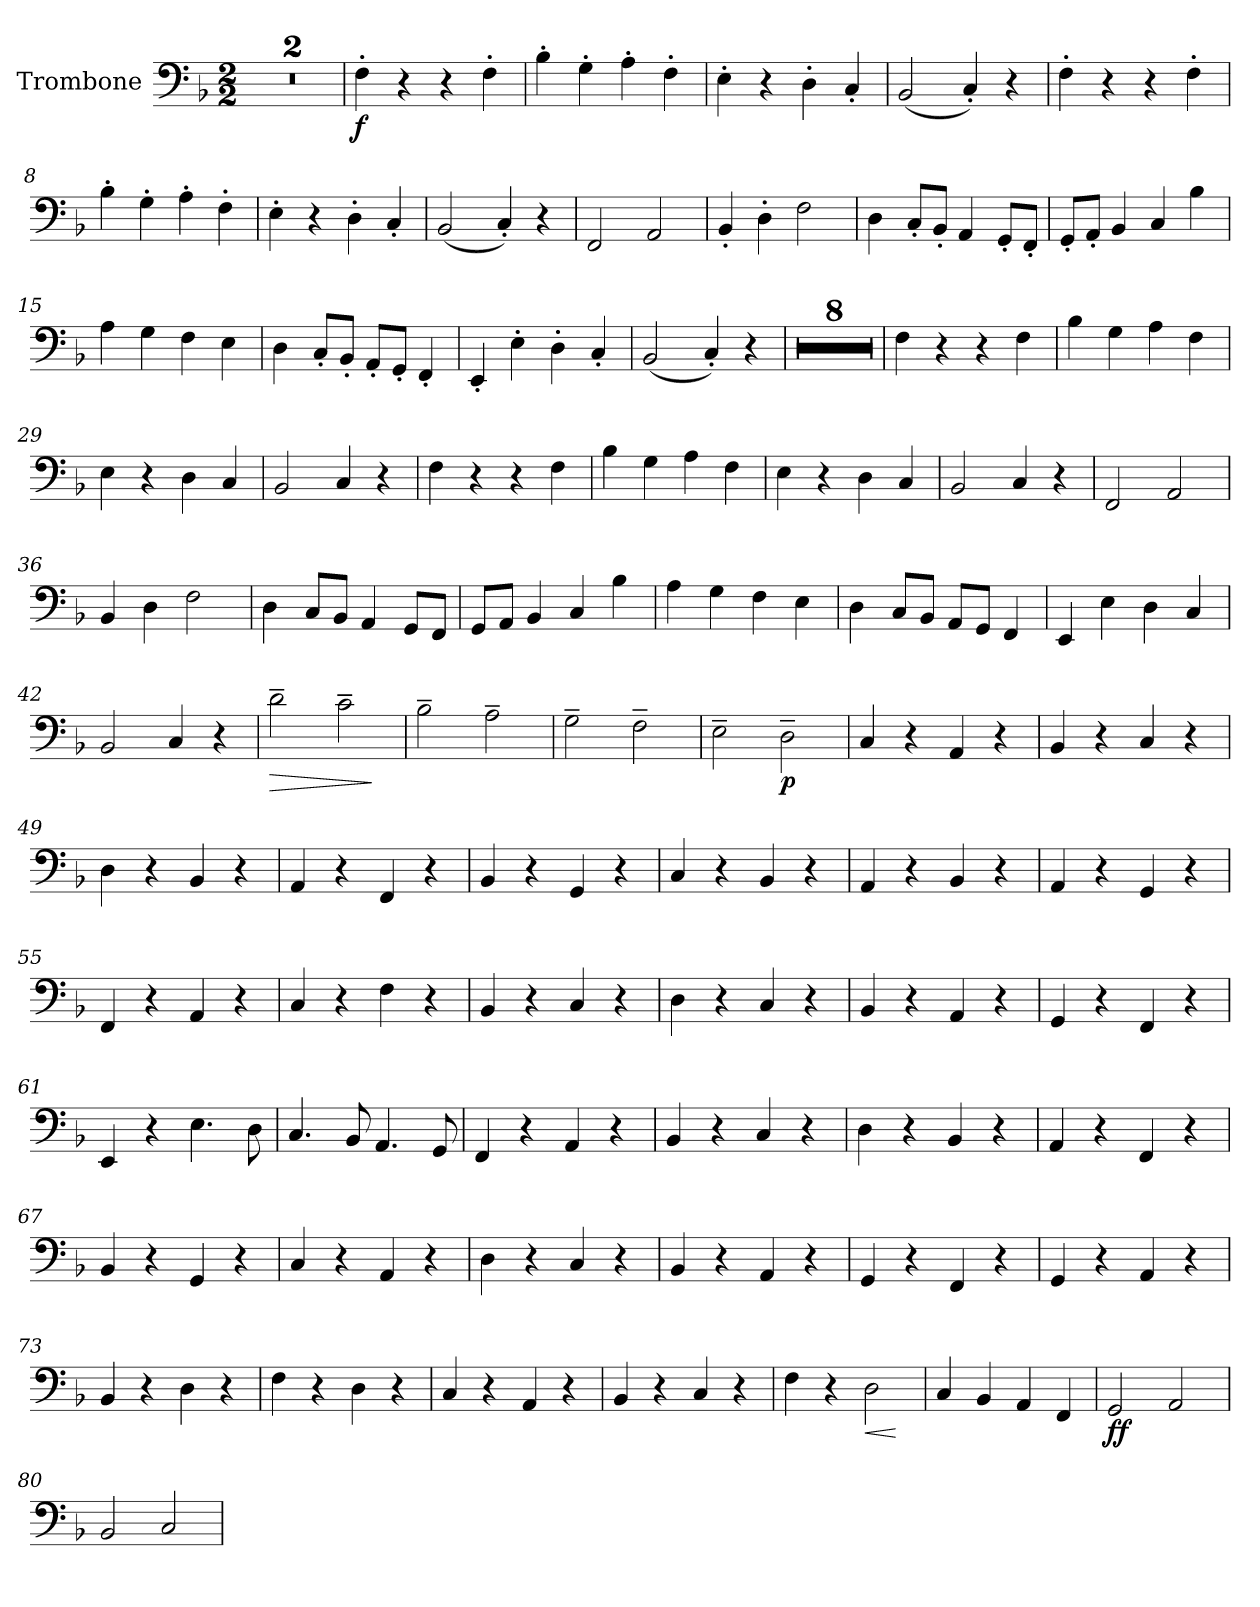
**kern	**dynam
*part1	*part1
*staff1	*staff1
*I"Trombone	*
*I'Trb.	*
*clefF4	*
*k[b-]	*
*F:	*
*M2/2	*
=1	=1
1r	.
=2	=2
1r	.
=3	=3
!	!LO:DY:b
4F'\	f
4r	.
4r	.
4F'\	.
=4	=4
4B-'\	.
4G'\	.
4A'\	.
4F'\	.
=5	=5
4E'\	.
4r	.
4D'\	.
4C'/	.
=6	=6
(2BB-/	.
4C'/)	.
4r	.
=7	=7
4F'\	.
4r	.
4r	.
4F'\	.
=8	=8
4B-'\	.
4G'\	.
4A'\	.
4F'\	.
=9	=9
4E'\	.
4r	.
4D'\	.
4C'/	.
=10	=10
(2BB-/	.
4C'/)	.
4r	.
!!LO:LB:g=z
=11	=11
2FF/	.
2AA/	.
=12	=12
4BB-'/	.
4D'\	.
2F\	.
=13	=13
4D\	.
8C'/L	.
8BB-'/J	.
4AA/	.
8GG'/L	.
8FF'/J	.
=14	=14
8GG'/L	.
8AA'/J	.
4BB-/	.
4C/	.
4B-\	.
=15	=15
4A\	.
4G\	.
4F\	.
4E\	.
=16	=16
4D\	.
8C'/L	.
8BB-'/J	.
8AA'/L	.
8GG'/J	.
4FF'/	.
=17	=17
4EE'/	.
4E'\	.
4D'\	.
4C'/	.
=18	=18
(2BB-/	.
4C'/)	.
4r	.
=19	=19
1r	.
=20	=20
1r	.
!!LO:LB:g=z
=21	=21
1r	.
=22	=22
1r	.
=23	=23
1r	.
=24	=24
1r	.
=25	=25
1r	.
=26	=26
1r	.
=27	=27
4F\	.
4r	.
4r	.
4F\	.
=28	=28
4B-\	.
4G\	.
4A\	.
4F\	.
=29	=29
4E\	.
4r	.
4D\	.
4C/	.
=30	=30
2BB-/	.
4C/	.
4r	.
=31	=31
4F\	.
4r	.
4r	.
4F\	.
=32	=32
4B-\	.
4G\	.
4A\	.
4F\	.
!!LO:LB:g=z
=33	=33
4E\	.
4r	.
4D\	.
4C/	.
=34	=34
2BB-/	.
4C/	.
4r	.
=35	=35
2FF/	.
2AA/	.
=36	=36
4BB-/	.
4D\	.
2F\	.
=37	=37
4D\	.
8C/L	.
8BB-/J	.
4AA/	.
8GG/L	.
8FF/J	.
=38	=38
8GG/L	.
8AA/J	.
4BB-/	.
4C/	.
4B-\	.
=39	=39
4A\	.
4G\	.
4F\	.
4E\	.
=40	=40
4D\	.
8C/L	.
8BB-/J	.
8AA/L	.
8GG/J	.
4FF/	.
!!LO:LB:g=z
=41	=41
4EE/	.
4E\	.
4D\	.
4C/	.
=42	=42
2BB-/	.
4C/	.
4r	.
=43	=43
!	!LO:HP:b
2d~\	>
2c~\	.
.	]
=44	=44
2B-~\	.
2A~\	.
=45	=45
2G~\	.
2F~\	.
=46	=46
2E~\	.
!	!LO:DY:b
2D~\	p
=47	=47
4C/	.
4r	.
4AA/	.
4r	.
=48	=48
4BB-/	.
4r	.
4C/	.
4r	.
=49	=49
4D\	.
4r	.
4BB-/	.
4r	.
=50	=50
4AA/	.
4r	.
4FF/	.
4r	.
=51	=51
4BB-/	.
4r	.
4GG/	.
4r	.
!!LO:LB:g=z
=52	=52
4C/	.
4r	.
4BB-/	.
4r	.
=53	=53
4AA/	.
4r	.
4BB-/	.
4r	.
=54	=54
4AA/	.
4r	.
4GG/	.
4r	.
=55	=55
4FF/	.
4r	.
4AA/	.
4r	.
=56	=56
4C/	.
4r	.
4F\	.
4r	.
=57	=57
4BB-/	.
4r	.
4C/	.
4r	.
=58	=58
4D\	.
4r	.
4C/	.
4r	.
=59	=59
4BB-/	.
4r	.
4AA/	.
4r	.
=60	=60
4GG/	.
4r	.
4FF/	.
4r	.
!!LO:LB:g=z
=61	=61
4EE/	.
4r	.
4.E\	.
8D\	.
=62	=62
4.C/	.
8BB-/	.
4.AA/	.
8GG/	.
=63	=63
4FF/	.
4r	.
4AA/	.
4r	.
=64	=64
4BB-/	.
4r	.
4C/	.
4r	.
=65	=65
4D\	.
4r	.
4BB-/	.
4r	.
=66	=66
4AA/	.
4r	.
4FF/	.
4r	.
=67	=67
4BB-/	.
4r	.
4GG/	.
4r	.
=68	=68
4C/	.
4r	.
4AA/	.
4r	.
=69	=69
4D\	.
4r	.
4C/	.
4r	.
!!LO:LB:g=z
=70	=70
4BB-/	.
4r	.
4AA/	.
4r	.
=71	=71
4GG/	.
4r	.
4FF/	.
4r	.
=72	=72
4GG/	.
4r	.
4AA/	.
4r	.
=73	=73
4BB-/	.
4r	.
4D\	.
4r	.
=74	=74
4F\	.
4r	.
4D\	.
4r	.
=75	=75
4C/	.
4r	.
4AA/	.
4r	.
=76	=76
4BB-/	.
4r	.
4C/	.
4r	.
=77	=77
4F\	.
4r	.
!	!LO:HP:b
2D\	<
.	[
=78	=78
4C/	.
4BB-/	.
4AA/	.
4FF/	.
=79	=79
!	!LO:DY:b
2GG/	ff
2AA/	.
!!LO:LB:g=z
=80	=80
2BB-/	.
2C/	.
=	=
*-	*-
